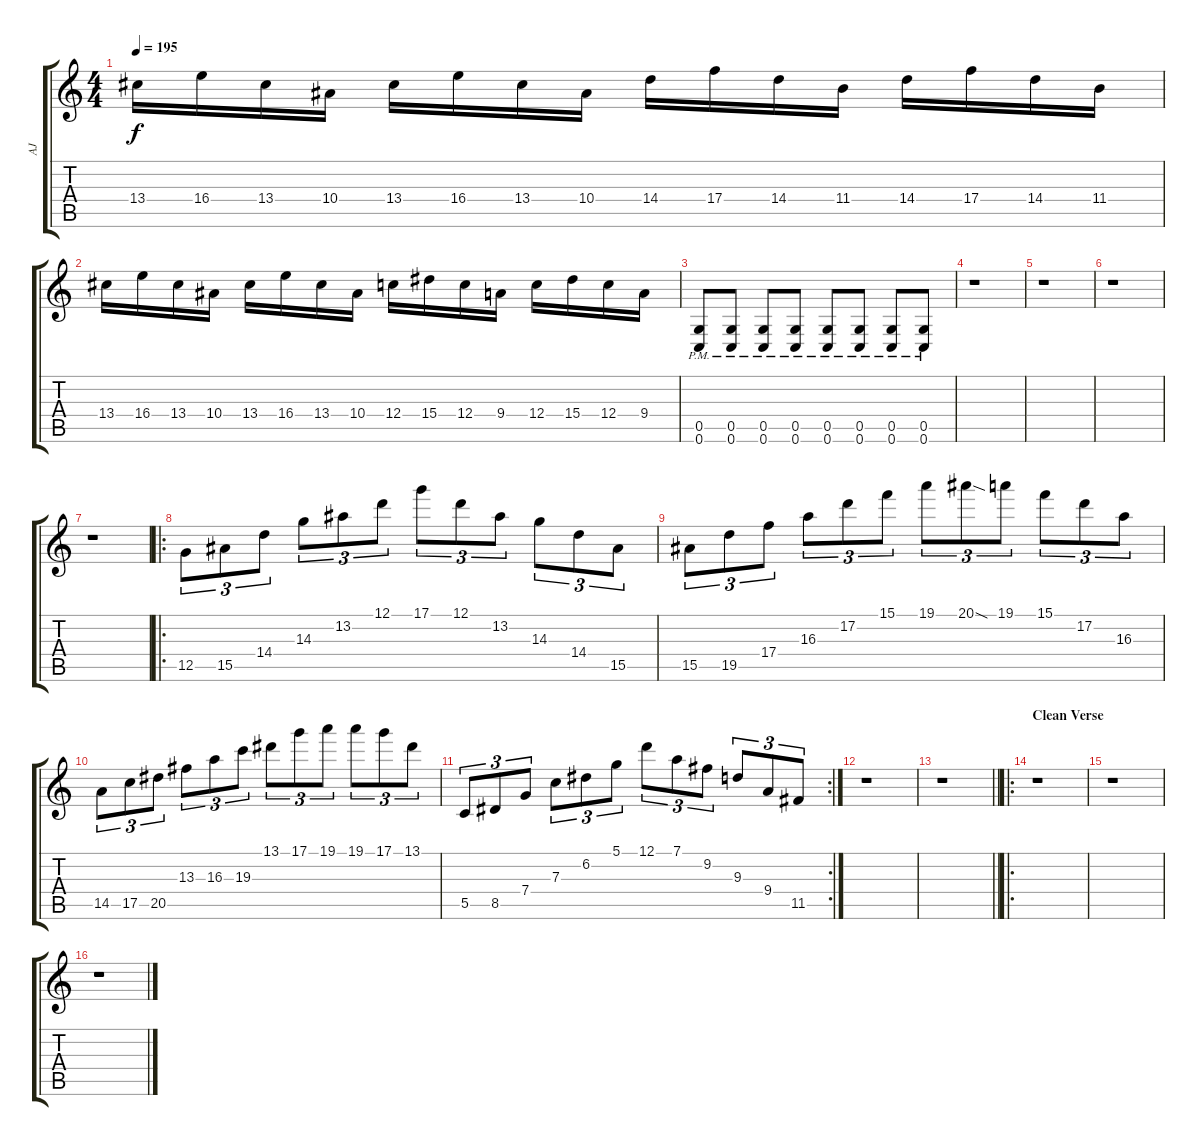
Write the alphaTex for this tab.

\track ("AJ" "AJ") {instrument overdrivenguitar}
\staff {score tabs}
\tuning (D4 A3 F3 C3 G2 C2) {hide}
\ts (4 4)
\tempo 195
\clef g2
\ks c
13.4.16{dy f} 16.4.16 13.4.16 10.4.16 13.4.16 16.4.16 13.4.16 10.4.16 14.4.16 17.4.16 14.4.16 11.4.16 14.4.16 17.4.16 14.4.16 11.4.16 |
13.4.16 16.4.16 13.4.16 10.4.16 13.4.16 16.4.16 13.4.16 10.4.16 12.4.16 15.4.16 12.4.16 9.4.16 12.4.16 15.4.16 12.4.16 9.4.16 |
(0.5{pm} 0.6{pm}).8 (0.5{pm} 0.6{pm}).8 (0.5{pm} 0.6{pm}).8 (0.5{pm} 0.6{pm}).8 (0.5{pm} 0.6{pm}).8 (0.5{pm} 0.6{pm}).8 (0.5{pm} 0.6{pm}).8 (0.5{pm} 0.6{pm}).8 |
r.1 |
r.1 |
r.1 |
r.1 |
\ro
12.5.8{tu (3 2)} 15.5.8{tu (3 2)} 14.4.8{tu (3 2)} 14.3.8{tu (3 2)} 13.2.8{tu (3 2)} 12.1.8{tu (3 2)} 17.1.8{tu (3 2)} 12.1.8{tu (3 2)} 13.2.8{tu (3 2)} 14.3.8{tu (3 2)} 14.4.8{tu (3 2)} 15.5.8{tu (3 2)} |
15.5.8{tu (3 2)} 19.5.8{tu (3 2)} 17.4.8{tu (3 2)} 16.3.8{tu (3 2)} 17.2.8{tu (3 2)} 15.1.8{tu (3 2)} 19.1.8{tu (3 2)} 20.1{sod}.8{tu (3 2)} 19.1.8{tu (3 2)} 15.1.8{tu (3 2)} 17.2.8{tu (3 2)} 16.3.8{tu (3 2)} |
14.5.8{tu (3 2)} 17.5.8{tu (3 2)} 20.5.8{tu (3 2)} 13.3.8{tu (3 2)} 16.3.8{tu (3 2)} 19.3.8{tu (3 2)} 13.1.8{tu (3 2)} 17.1.8{tu (3 2)} 19.1.8{tu (3 2)} 19.1.8{tu (3 2)} 17.1.8{tu (3 2)} 13.1.8{tu (3 2)} |
\rc 2
5.5.8{tu (3 2)} 8.5.8{tu (3 2)} 7.4.8{tu (3 2)} 7.3.8{tu (3 2)} 6.2.8{tu (3 2)} 5.1.8{tu (3 2)} 12.1.8{tu (3 2)} 7.1.8{tu (3 2)} 9.2.8{tu (3 2)} 9.3.8{tu (3 2)} 9.4.8{tu (3 2)} 11.5.8{tu (3 2)} |
r.1 |
\barLineRight lightlight
r.1 |
\ro
\section ("" "Clean Verse")
r.1 |
r.1 |
r.1
